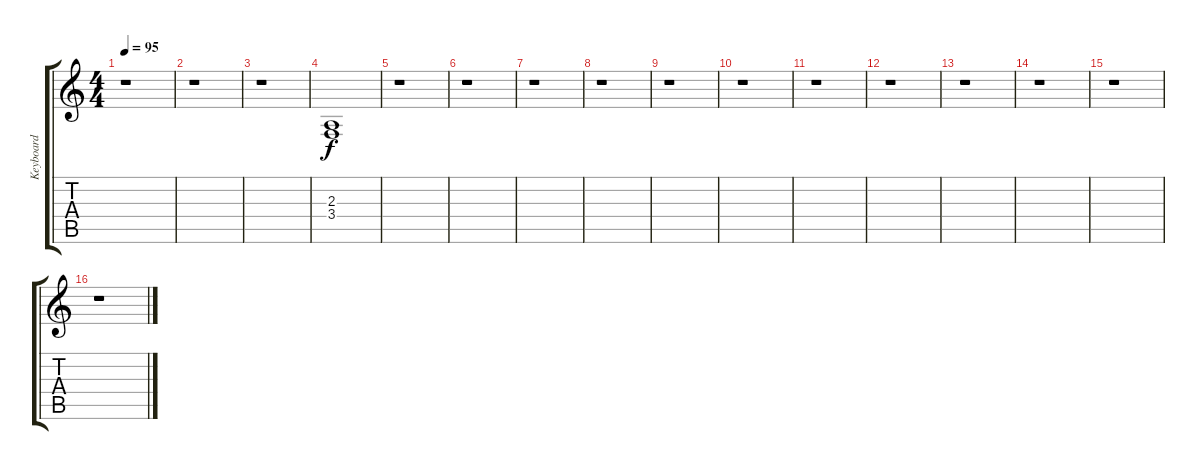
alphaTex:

\track ("Keyboard" "Keyboard") {instrument pad8sweep}
\staff {score tabs}
\tuning (E4 B3 G3 D3 A2 E2) {hide}
\ts (4 4)
\tempo 95
\clef g2
\ks c
r.1{dy f} |
r.1 |
r.1 |
(2.3 3.4).1 |
r.1 |
r.1 |
r.1 |
r.1 |
r.1 |
r.1 |
r.1 |
r.1 |
r.1 |
r.1 |
r.1 |
r.1
